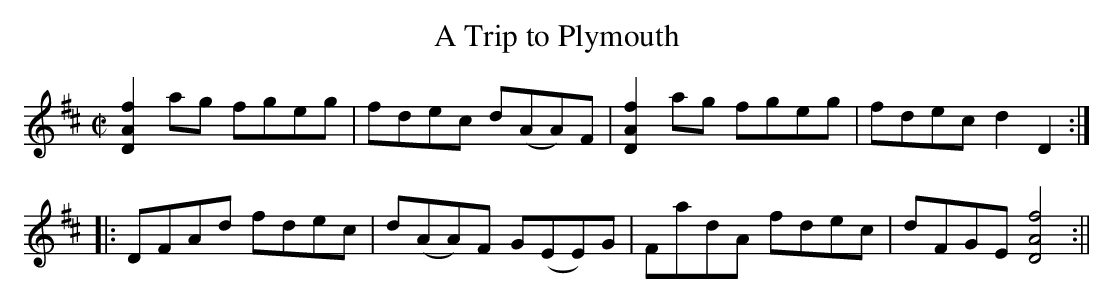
X:1
T:Trip to Plymouth, A
M:C|
L:1/8
K:D
[D2A2f2] ag fgeg|fdec d(AA)F|[D2A2f2] ag fgeg|fdec d2D2:|
|:DFAd fdec|d(AA)F G(EE)G|FadA fdec|dFGE [D4A4f4]:||
